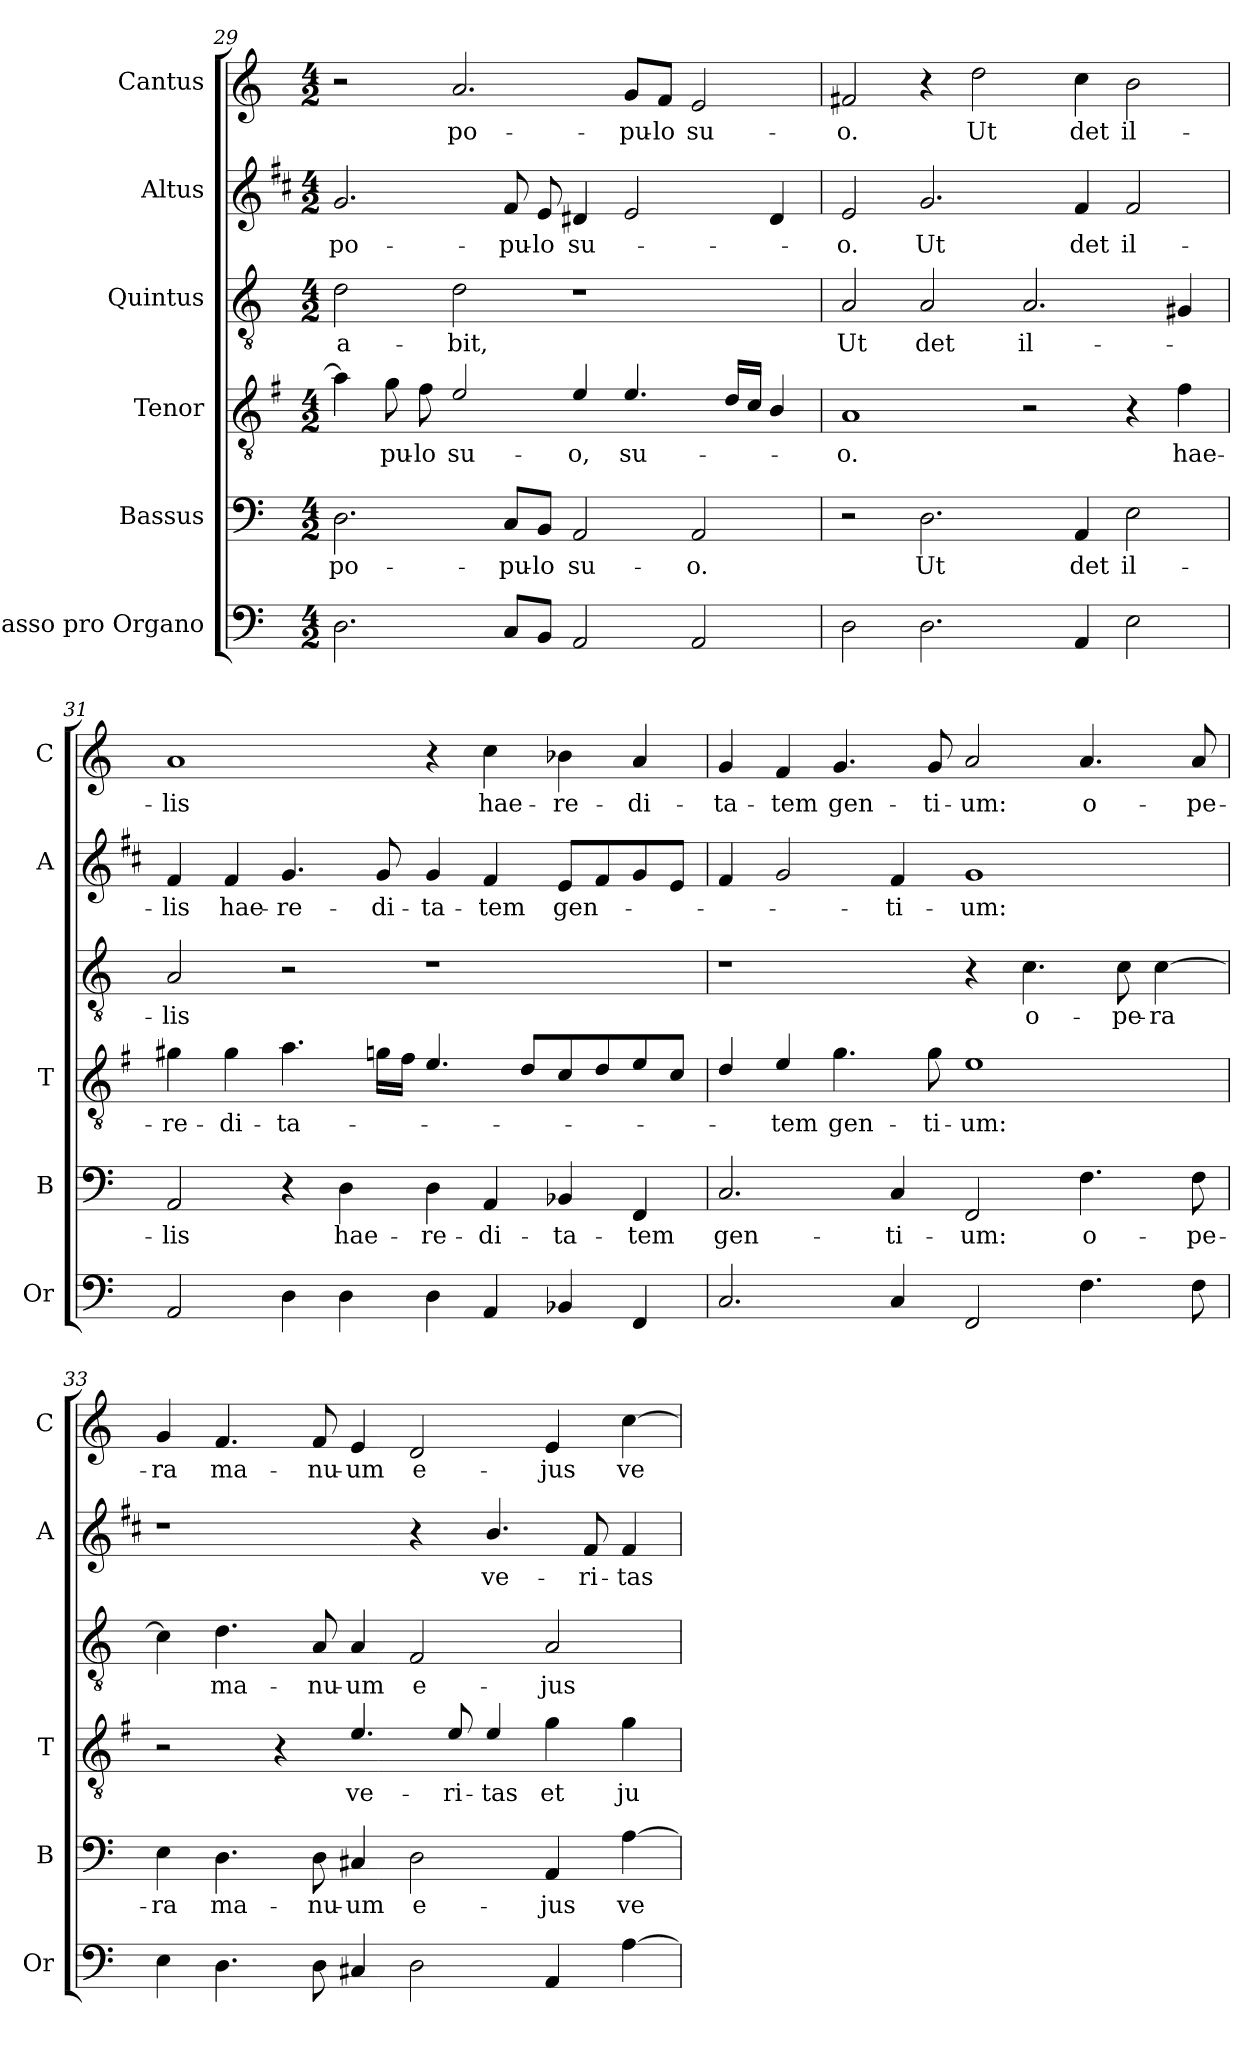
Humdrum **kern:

**kern	**kern	**text	**kern	**text	**kern	**text	**kern	**text	**kern	**text
*part6	*part5	*part5	*part4	*part4	*part3	*part3	*part2	*part2	*part1	*part1
*staff6	*staff5	*staff5	*staff4	*staff4	*staff3	*staff3	*staff2	*staff2	*staff1	*staff1
*I"Basso pro Organo	*I"Bassus	*	*I"Tenor	*	*I"Quintus	*	*I"Altus	*	*I"Cantus	*
*I'Or	*I'B	*	*I'T	*	*	*	*I'A	*	*I'C	*
*clefF4	*clefF4	*	*clefGv2	*	*clefGv2	*	*clefG2	*	*clefG2	*
*	*	*	*ITrd4c7	*	*	*	*ITrd1c2	*	*	*
*k[]	*k[]	*	*k[]	*	*k[]	*	*k[]	*	*k[]	*
*C:	*C:	*	*C:	*	*C:	*	*C:	*	*C:	*
*M4/2	*M4/2	*	*M4/2	*	*M4/2	*	*M4/2	*	*M4/2	*
=29	=29	=29	=29	=29	=29	=29	=29	=29	=29	=29
!	!	!LO:LY:b	!	!	!	!LO:LY:b	!	!LO:LY:b	!	!
2.D\	2.D\	po-	4d\]	.	2d\	-a-	2.f/	po-	2r	.
!	!	!	!	!LO:LY:b	!	!	!	!	!	!
.	.	.	8c\	-pu-	.	.	.	.	.	.
!	!	!	!	!LO:LY:b	!	!	!	!	!	!
.	.	.	8B\	-lo	.	.	.	.	.	.
!	!	!	!	!LO:LY:b	!	!LO:LY:b	!	!	!	!LO:LY:b
.	.	.	2A/	su-	2d\	-bit,	.	.	2.a/	po-
!	!	!LO:LY:b	!	!	!	!	!	!LO:LY:b	!	!
8C/L	8C/L	-pu-	.	.	.	.	8e/	-pu-	.	.
!	!	!LO:LY:b	!	!	!	!	!	!LO:LY:b	!	!
8BB/J	8BB/J	-lo	.	.	.	.	8d/	-lo	.	.
!	!	!LO:LY:b	!	!LO:LY:b	!	!	!	!LO:LY:b	!	!
2AA/	2AA/	su-	4A/	-o,	1r	.	4c#X/	su-	.	.
!	!	!	!	!LO:LY:b	!	!	!	!	!	!LO:LY:b
.	.	.	4.A/	su-	.	.	2d/	.	8g/L	-pu-
!	!	!	!	!	!	!	!	!	!	!LO:LY:b
.	.	.	.	.	.	.	.	.	8f/J	-lo
!	!	!LO:LY:b	!	!	!	!	!	!	!	!LO:LY:b
2AA/	2AA/	-o.	.	.	.	.	.	.	2e/	su-
.	.	.	16G/LL	.	.	.	.	.	.	.
.	.	.	16F/JJ	.	.	.	.	.	.	.
.	.	.	4E/	.	.	.	4c#/	.	.	.
=30	=30	=30	=30	=30	=30	=30	=30	=30	=30	=30
!	!	!	!	!LO:LY:b	!	!LO:LY:b	!	!LO:LY:b	!	!LO:LY:b
2D\	2r	.	1D	-o.	2A/	Ut	2d/	-o.	2f#X/	-o.
!	!	!LO:LY:b	!	!	!	!LO:LY:b	!	!LO:LY:b	!	!
2.D\	2.D\	Ut	.	.	2A/	det	2.f/	Ut	4r	.
!	!	!	!	!	!	!	!	!	!	!LO:LY:b
.	.	.	.	.	.	.	.	.	2dd\	Ut
!	!	!	!	!	!	!LO:LY:b	!	!	!	!
.	.	.	2r	.	2.A/	il-	.	.	.	.
!	!	!LO:LY:b	!	!	!	!	!	!LO:LY:b	!	!LO:LY:b
4AA/	4AA/	det	.	.	.	.	4e/	det	4cc\	det
!	!	!LO:LY:b	!	!	!	!	!	!LO:LY:b	!	!LO:LY:b
2E\	2E\	il-	4r	.	.	.	2e/	il-	2b\	il-
!	!	!	!	!LO:LY:b	!	!	!	!	!	!
.	.	.	4B\	hae-	4G#X/	.	.	.	.	.
!!LO:LB:g=z
=31	=31	=31	=31	=31	=31	=31	=31	=31	=31	=31
!	!	!LO:LY:b	!	!LO:LY:b	!	!LO:LY:b	!	!LO:LY:b	!	!LO:LY:b
2AA/	2AA/	-lis	4c#X\	-re-	2A/	-lis	4e/	-lis	1a	-lis
!	!	!	!	!LO:LY:b	!	!	!	!LO:LY:b	!	!
.	.	.	4c#\	-di-	.	.	4e/	hae-	.	.
!	!	!	!	!LO:LY:b	!	!	!	!LO:LY:b	!	!
4D\	4r	.	4.d\	-ta-	2r	.	4.f/	-re-	.	.
!	!	!LO:LY:b	!	!	!	!	!	!	!	!
4D\	4D\	hae-	.	.	.	.	.	.	.	.
!	!	!	!	!	!	!	!	!LO:LY:b	!	!
.	.	.	16cn\LL	.	.	.	8f/	-di-	.	.
.	.	.	16B\JJ	.	.	.	.	.	.	.
!	!	!LO:LY:b	!	!	!	!	!	!LO:LY:b	!	!
4D\	4D\	-re-	4.A/	.	1r	.	4f/	-ta-	4r	.
!	!	!LO:LY:b	!	!	!	!	!	!LO:LY:b	!	!LO:LY:b
4AA/	4AA/	-di-	.	.	.	.	4e/	-tem	4cc\	hae-
.	.	.	8G/L	.	.	.	.	.	.	.
!	!	!LO:LY:b	!	!	!	!	!	!LO:LY:b	!	!LO:LY:b
4BB-X/	4BB-X/	-ta-	8F/	.	.	.	8d/L	gen-	4b-X\	-re-
.	.	.	8G/	.	.	.	8e/	.	.	.
!	!	!LO:LY:b	!	!	!	!	!	!	!	!LO:LY:b
4FF/	4FF/	-tem	8A/	.	.	.	8f/	.	4a/	-di-
.	.	.	8F/J	.	.	.	8d/J	.	.	.
=32	=32	=32	=32	=32	=32	=32	=32	=32	=32	=32
!	!	!LO:LY:b	!	!	!	!	!	!	!	!LO:LY:b
2.C/	2.C/	gen-	4G/	.	1r	.	4e/	.	4g/	-ta-
!	!	!	!	!LO:LY:b	!	!	!	!	!	!LO:LY:b
.	.	.	4A/	-tem	.	.	2f/	.	4f/	-tem
!	!	!	!	!LO:LY:b	!	!	!	!	!	!LO:LY:b
.	.	.	4.c\	gen-	.	.	.	.	4.g/	gen-
!	!	!LO:LY:b	!	!	!	!	!	!LO:LY:b	!	!
4C/	4C/	-ti-	.	.	.	.	4e/	-ti-	.	.
!	!	!	!	!LO:LY:b	!	!	!	!	!	!LO:LY:b
.	.	.	8c\	-ti-	.	.	.	.	8g/	-ti-
!	!	!LO:LY:b	!	!LO:LY:b	!	!	!	!LO:LY:b	!	!LO:LY:b
2FF/	2FF/	-um:	1A	-um:	4r	.	1f	-um:	2a/	-um:
!	!	!	!	!	!	!LO:LY:b	!	!	!	!
.	.	.	.	.	4.c\	o-	.	.	.	.
!	!	!LO:LY:b	!	!	!	!	!	!	!	!LO:LY:b
4.F\	4.F\	o-	.	.	.	.	.	.	4.a/	o-
!	!	!	!	!	!	!LO:LY:b	!	!	!	!
.	.	.	.	.	8c\	-pe-	.	.	.	.
!	!	!	!	!	!	!LO:LY:b	!	!	!	!
.	.	.	.	.	[4c\	-ra	.	.	.	.
!	!	!LO:LY:b	!	!	!	!	!	!	!	!LO:LY:b
8F\	8F\	-pe-	.	.	.	.	.	.	8a/	-pe-
=33	=33	=33	=33	=33	=33	=33	=33	=33	=33	=33
!	!	!LO:LY:b	!	!	!	!	!	!	!	!LO:LY:b
4E\	4E\	-ra	2r	.	4c\]	.	1r	.	4g/	-ra
!	!	!LO:LY:b	!	!	!	!LO:LY:b	!	!	!	!LO:LY:b
4.D\	4.D\	ma-	.	.	4.d\	ma-	.	.	4.f/	ma-
.	.	.	4r	.	.	.	.	.	.	.
!	!	!LO:LY:b	!	!	!	!LO:LY:b	!	!	!	!LO:LY:b
8D\	8D\	-nu-	.	.	8A/	-nu-	.	.	8f/	-nu-
!	!	!LO:LY:b	!	!LO:LY:b	!	!LO:LY:b	!	!	!	!LO:LY:b
4C#X/	4C#X/	-um	4.A/	ve-	4A/	-um	.	.	4e/	-um
!	!	!LO:LY:b	!	!	!	!LO:LY:b	!	!	!	!LO:LY:b
2D\	2D\	e-	.	.	2F/	e-	4r	.	2d/	e-
!	!	!	!	!LO:LY:b	!	!	!	!	!	!
.	.	.	8A/	-ri-	.	.	.	.	.	.
!	!	!	!	!LO:LY:b	!	!	!	!LO:LY:b	!	!
.	.	.	4A/	-tas	.	.	4.a/	ve-	.	.
!	!	!LO:LY:b	!	!LO:LY:b	!	!LO:LY:b	!	!	!	!LO:LY:b
4AA/	4AA/	-jus	4c\	et	2A/	-jus	.	.	4e/	-jus
!	!	!	!	!	!	!	!	!LO:LY:b	!	!
.	.	.	.	.	.	.	8e/	-ri-	.	.
!	!	!LO:LY:b	!	!LO:LY:b	!	!	!	!LO:LY:b	!	!LO:LY:b
[4A\	[4A\	ve-	4c\	ju-	.	.	4e/	-tas	[4cc\	ve-
=	=	=	=	=	=	=	=	=	=	=
*-	*-	*-	*-	*-	*-	*-	*-	*-	*-	*-
